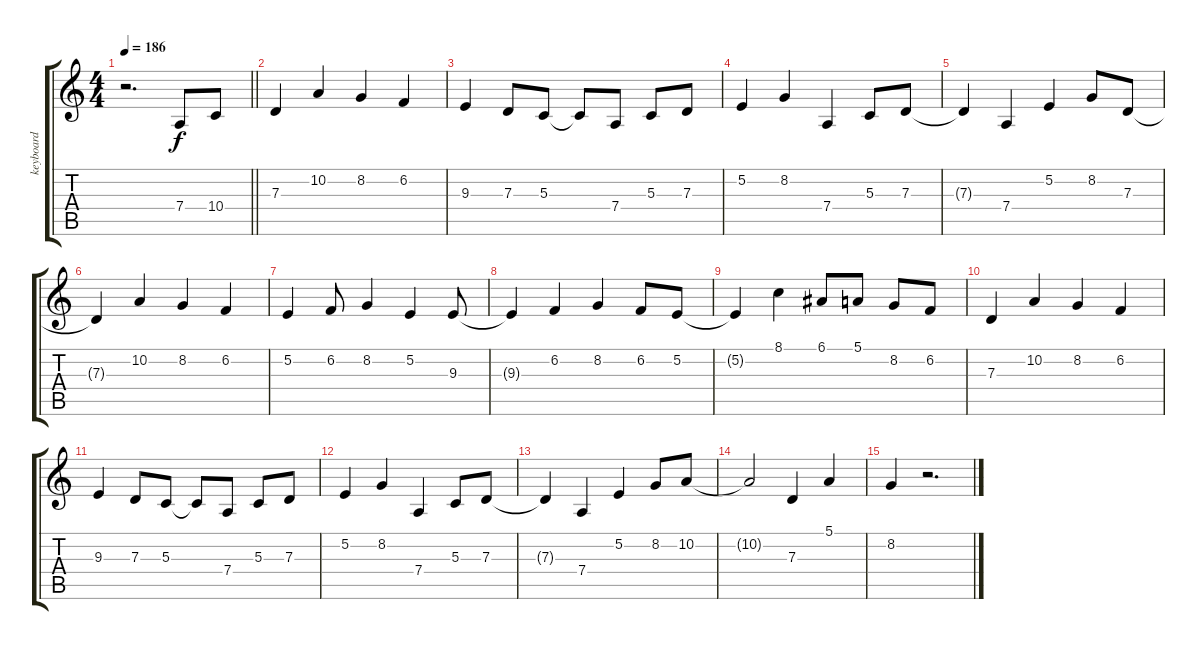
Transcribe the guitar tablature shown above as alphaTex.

\track ("keyboard" "keyboard") {instrument vibraphone}
\staff {score tabs}
\tuning (E4 B3 G3 D3 A2 E2) {hide}
\ts (4 4)
\tempo 186
\clef g2
\barLineRight lightlight
\ks c
r.2{d dy f} 7.4.8 10.4.8 |
7.3.4 10.2.4 8.2.4 6.2.4 |
9.3.4 7.3.8 5.3.8 5.3{t}.8 7.4.8 5.3.8 7.3.8 |
5.2.4 8.2.4 7.4.4 5.3.8 7.3.8 |
7.3{t}.4 7.4.4 5.2.4 8.2.8 7.3.8 |
7.3{t}.4 10.2.4 8.2.4 6.2.4 |
5.2.4 6.2.8 8.2.4 5.2.4 9.3.8 |
9.3{t}.4 6.2.4 8.2.4 6.2.8 5.2.8 |
5.2{t}.4 8.1.4 6.1.8 5.1.8 8.2.8 6.2.8 |
7.3.4 10.2.4 8.2.4 6.2.4 |
9.3.4 7.3.8 5.3.8 5.3{t}.8 7.4.8 5.3.8 7.3.8 |
5.2.4 8.2.4 7.4.4 5.3.8 7.3.8 |
7.3{t}.4 7.4.4 5.2.4 8.2.8 10.2.8 |
10.2{t}.2 7.3.4 5.1.4 |
8.2.4 r.2{d}
